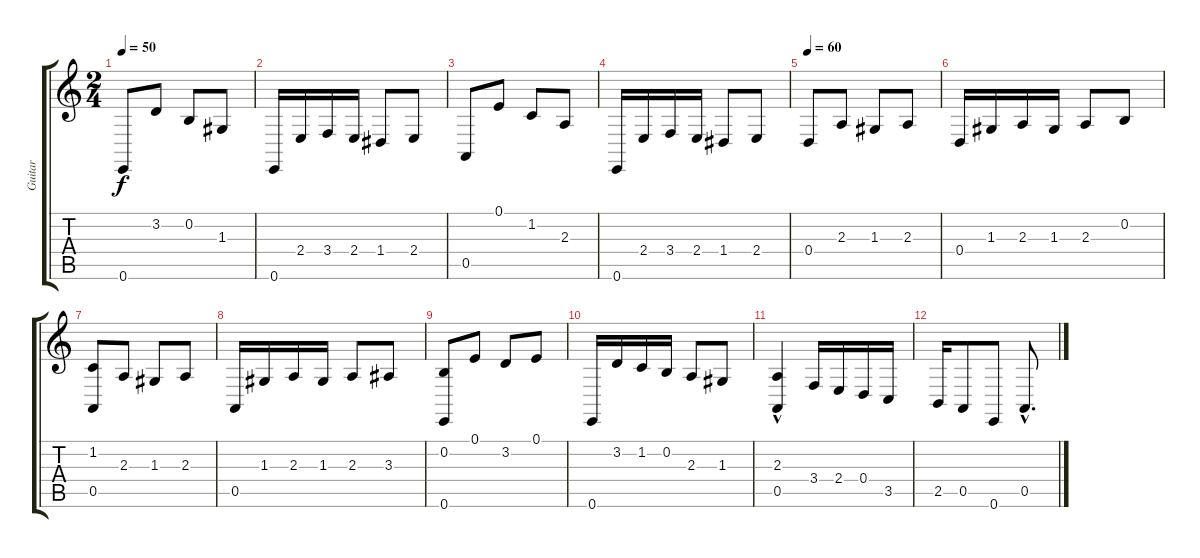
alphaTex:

\track ("Guitar" "Guitar") {instrument acousticgrandpiano}
\staff {score tabs}
\tuning (E4 B3 G3 D3 A2 E2) {hide}
\ts (2 4)
\tempo 60
\tempo 50
\clef g2
\ks c
0.6.8{dy f} 3.2.8 0.2.8 1.3.8 |
0.6.16 2.4.16 3.4.16 2.4.16 1.4.8 2.4.8 |
0.5.8 0.1.8 1.2.8 2.3.8 |
0.6.16 2.4.16 3.4.16 2.4.16 1.4.8 2.4.8 |
\tempo 60
0.4.8 2.3.8 1.3.8 2.3.8 |
0.4.16 1.3.16 2.3.16 1.3.16 2.3.8 0.2.8 |
(1.2 0.5).8 2.3.8 1.3.8 2.3.8 |
0.5.16 1.3.16 2.3.16 1.3.16 2.3.8 3.3.8 |
(0.2 0.6).8 0.1.8 3.2.8 0.1.8 |
0.6.16 3.2.16 1.2.16 0.2.16 2.3.8 1.3.8 |
(2.3 0.5{hac}).4 3.4.16 2.4.16 0.4.16 3.5.16 |
2.5.16 0.5.8 0.6.8 0.5{hac}.8{d}
